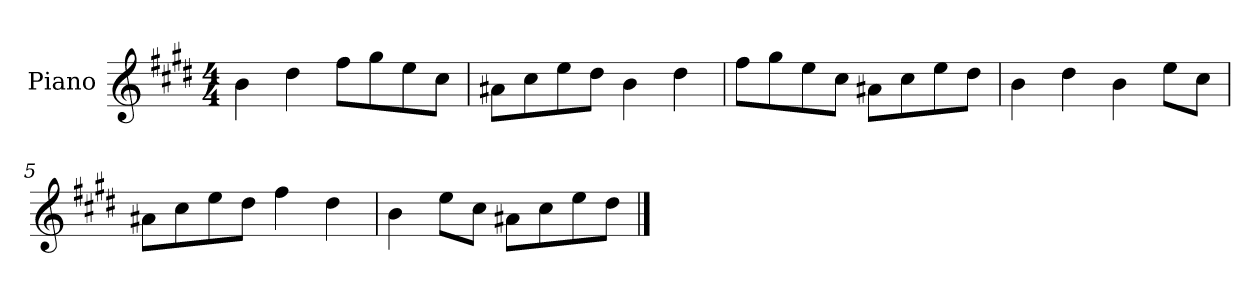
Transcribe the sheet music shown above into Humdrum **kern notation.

**kern
*part1
*staff1
*I"Piano
*I'P-no
*clefG2
*k[f#c#g#d#]
*M4/4
*MM90
=1
4b\
4dd#\
8ff#\L
8gg#\
8ee\
8cc#\J
=2
8a#X\L
8cc#\
8ee\
8dd#\J
4b\
4dd#\
=3
8ff#\L
8gg#\
8ee\
8cc#\J
8a#X\L
8cc#\
8ee\
8dd#\J
=4
4b\
4dd#\
4b\
8ee\L
8cc#\J
=5
8a#X\L
8cc#\
8ee\
8dd#\J
4ff#\
4dd#\
!!LO:LB:g=z
=6
4b\
8ee\L
8cc#\J
8a#X\L
8cc#\
8ee\
8dd#\J
==
*-
